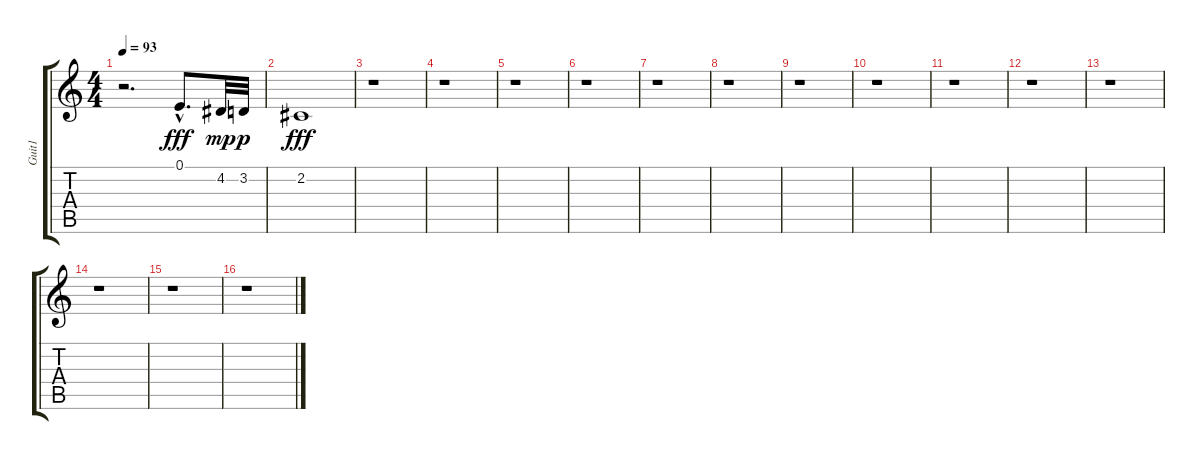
\track ("Guit1" "Guit1") {instrument sopranosax}
\staff {score tabs}
\tuning (E4 B3 G3 D3 A2 E2) {hide}
\ts (4 4)
\tempo 93
\clef g2
\ks c
r.2{d dy f} 0.1{hac}.8{d dy fff} 4.2.32{dy mp} 3.2.32{dy p} |
2.2.1{dy fff} |
r.1 |
r.1 |
r.1 |
r.1 |
r.1 |
r.1 |
r.1 |
r.1 |
r.1 |
r.1 |
r.1 |
r.1 |
r.1 |
r.1
